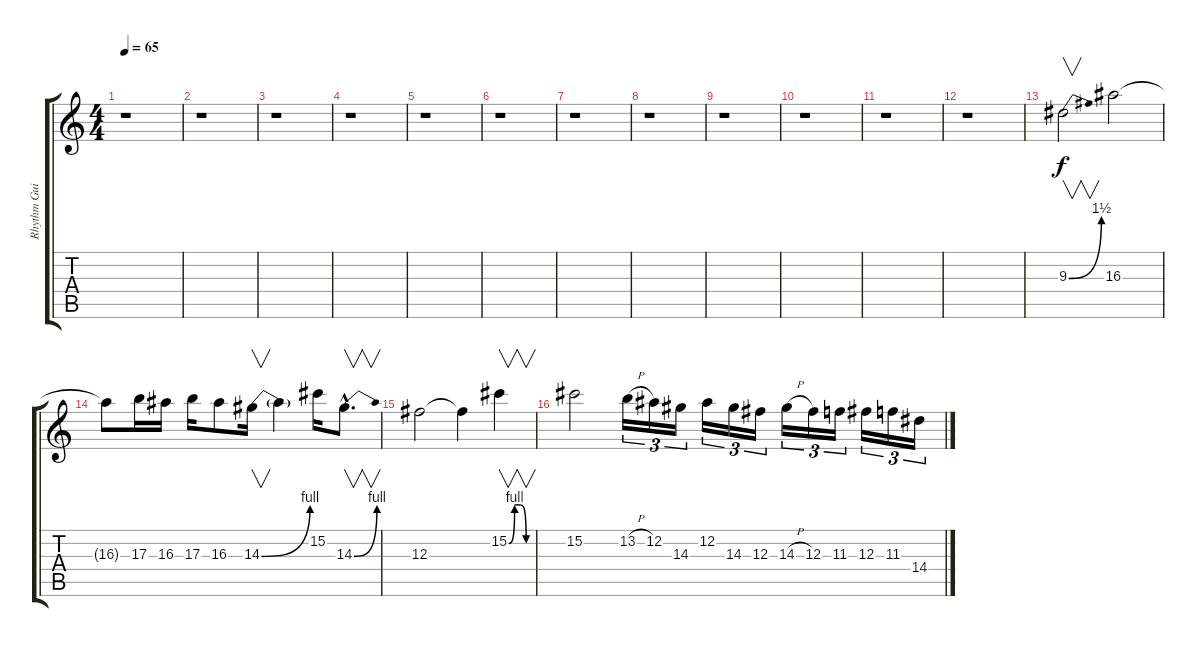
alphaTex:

\track ("Rhythm Guitar Elec" "Rhythm Gui") {instrument overdrivenguitar}
\staff {score tabs}
\tuning (Eb4 Bb3 Gb3 Db3 Ab2 Eb2) {hide}
\ts (4 4)
\tempo 65
\clef g2
\ks c
r.1{dy f} |
r.1 |
r.1 |
r.1 |
r.1 |
r.1 |
r.1 |
r.1 |
r.1 |
r.1 |
r.1 |
r.1 |
9.3{be (bend 0 0 60 6)}.2{v} 16.3.2 |
16.3{t}.8 17.3.16 16.3.16 17.3.16 16.3.8 14.3{be (bend 0 0 60 4)}.16{v} 14.3{t}.4 15.2.16 14.3{be (bend 0 0 60 4) hac}.8{v d} |
12.3.2 12.3{t}.4 15.2{be (custom 0 0 15 4 30 4 45 0 60 0)}.4{v} |
15.2.2 13.2{h}.16{tu (3 2)} 12.2.16{tu (3 2)} 14.3.16{tu (3 2)} 12.2.16{tu (3 2)} 14.3.16{tu (3 2)} 12.3.16{tu (3 2)} 14.3{h}.16{tu (3 2)} 12.3.16{tu (3 2)} 11.3.16{tu (3 2)} 12.3.16{tu (3 2)} 11.3.16{tu (3 2)} 14.4.16{tu (3 2)}
